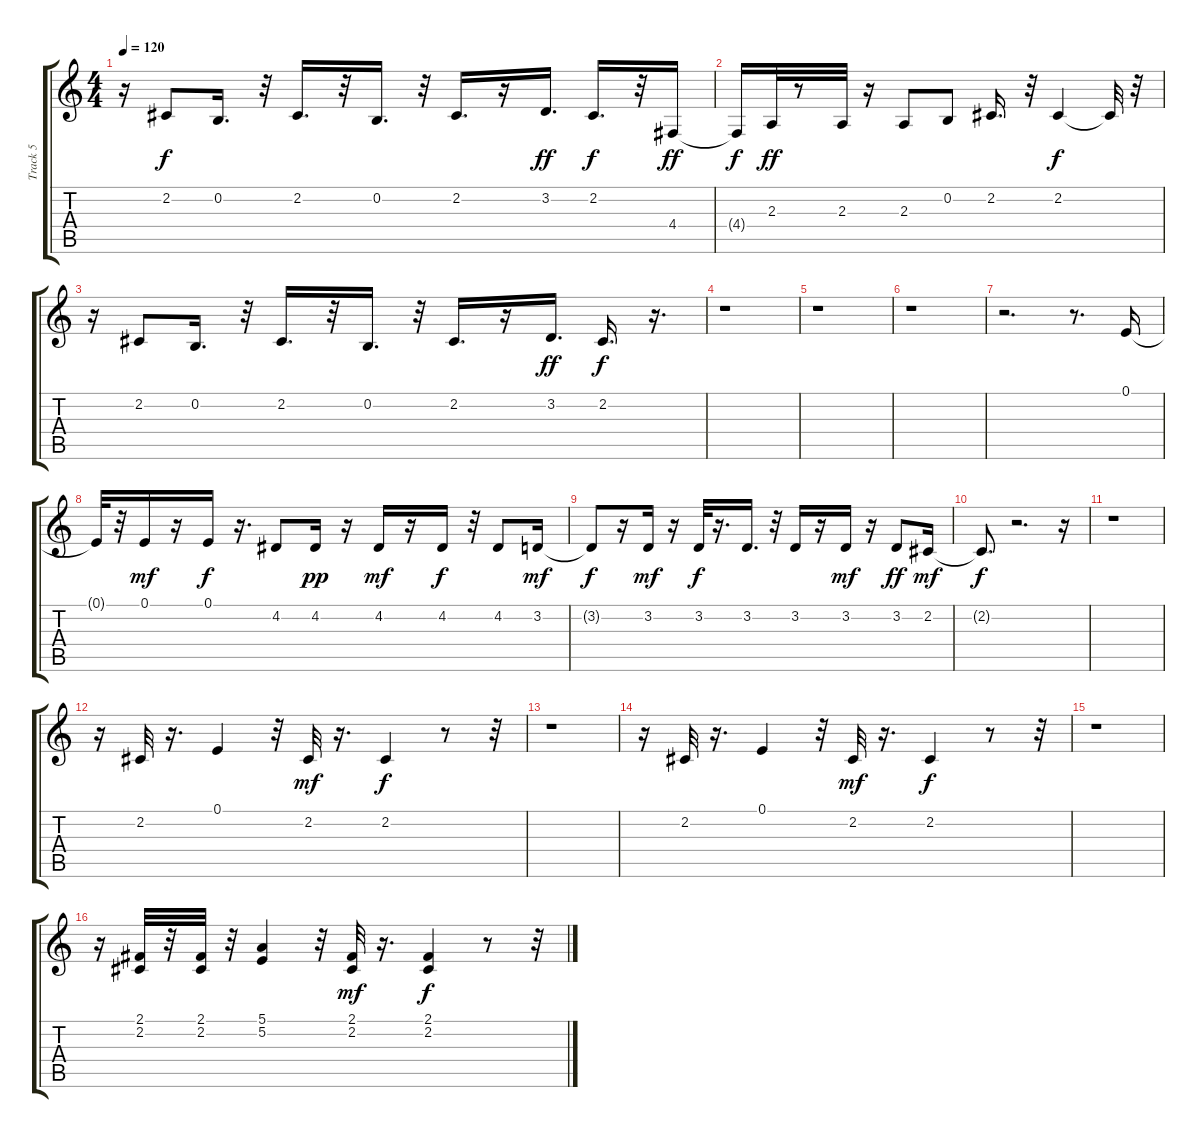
\track ("Track 5" "Track 5") {instrument pad7halo}
\staff {score tabs}
\tuning (E4 B3 G3 D3 A2 E2) {hide}
\ts (4 4)
\tempo 120
\clef g2
\ks c
r.16{dy f} 2.2.8 0.2.16{d} r.32 2.2.16{d} r.32 0.2.16{d} r.32 2.2.16{d} r.16 3.2.16{d dy ff} 2.2.16{d dy f} r.32 4.4.16{dy ff} |
4.4{t}.16{dy f} 2.3.32{dy ff} r.8 2.3.32 r.16 2.3.8 0.2.8 2.2.16{d} r.32 2.2.4{dy f} 2.2{t}.32 r.32 |
r.16 2.2.8 0.2.16{d} r.32 2.2.16{d} r.32 0.2.16{d} r.32 2.2.16{d} r.16 3.2.16{d dy ff} 2.2.16{d dy f} r.16{d} |
r.1 |
r.1 |
r.1 |
r.2{d} r.8{d} 0.1.16 |
0.1{t}.32 r.32 0.1.16{dy mf} r.16 0.1.16{dy f} r.16{d} 4.2.8 4.2.16{dy pp} r.16 4.2.16{dy mf} r.16 4.2.16{dy f} r.32 4.2.8 3.2.16{dy mf} |
3.2{t}.8{dy f} r.16 3.2.16{dy mf} r.16 3.2.32{dy f} r.16{d} 3.2.16{d} r.32 3.2.16 r.16 3.2.16{dy mf} r.16 3.2.8{dy ff} 2.2.16{dy mf} |
2.2{t}.8{d dy f} r.2{d} r.16 |
r.1 |
r.16 2.2.32 r.16{d} 0.1.4 r.32 2.2.32{dy mf} r.16{d} 2.2.4{dy f} r.8 r.32 |
r.1 |
r.16 2.2.32 r.16{d} 0.1.4 r.32 2.2.32{dy mf} r.16{d} 2.2.4{dy f} r.8 r.32 |
r.1 |
r.16 (2.1 2.2).32 r.32 (2.1 2.2).32 r.32 (5.1 5.2).4 r.32 (2.1 2.2).32{dy mf} r.16{d} (2.1 2.2).4{dy f} r.8 r.32
